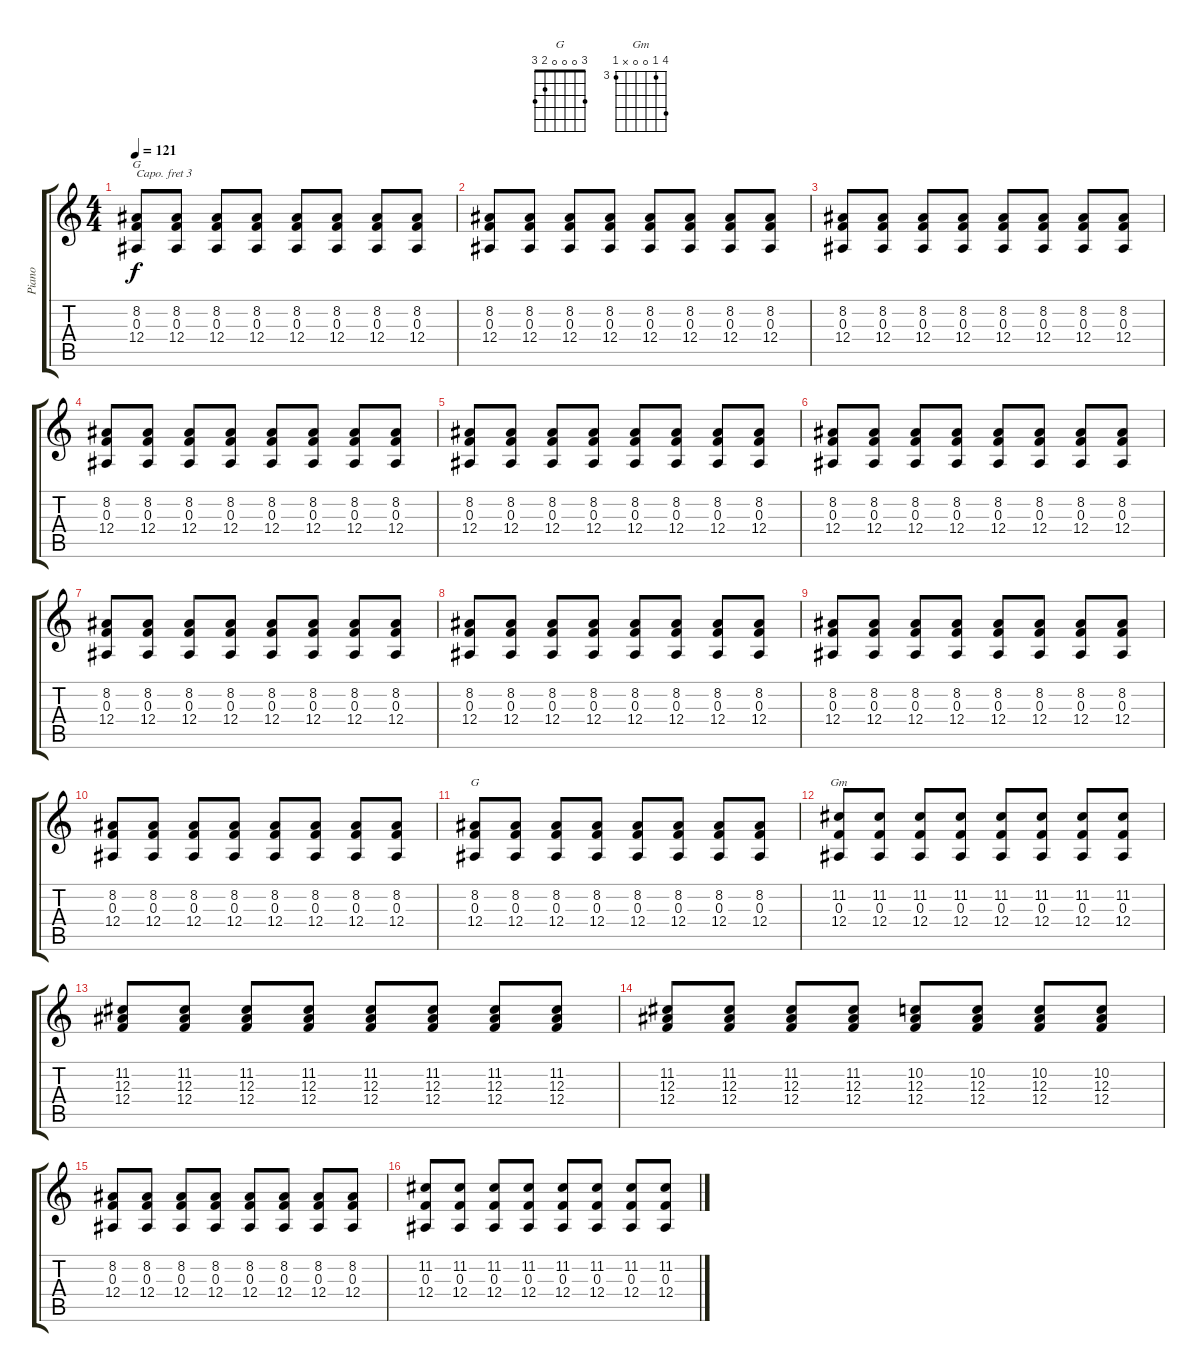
\track ("Piano" "Piano") {instrument acousticgrandpiano}
\staff {score tabs}
\capo 3
\tuning (E4 B3 G3 D3 A2 E2) {hide}
\chord ("G" 15 12 0 12 x 15) {firstfret 12}
\chord ("G" 3 0 0 0 2 3)
\chord ("Gm" 6 3 0 0 x 3) {firstfret 3}
\ts (4 4)
\tempo 121
\clef g2
\ks c
(8.2 0.3 12.4).8{ch "G" dy f} (8.2 0.3 12.4).8 (8.2 0.3 12.4).8 (8.2 0.3 12.4).8 (8.2 0.3 12.4).8 (8.2 0.3 12.4).8 (8.2 0.3 12.4).8 (8.2 0.3 12.4).8 |
(8.2 0.3 12.4).8 (8.2 0.3 12.4).8 (8.2 0.3 12.4).8 (8.2 0.3 12.4).8 (8.2 0.3 12.4).8 (8.2 0.3 12.4).8 (8.2 0.3 12.4).8 (8.2 0.3 12.4).8 |
(8.2 0.3 12.4).8 (8.2 0.3 12.4).8 (8.2 0.3 12.4).8 (8.2 0.3 12.4).8 (8.2 0.3 12.4).8 (8.2 0.3 12.4).8 (8.2 0.3 12.4).8 (8.2 0.3 12.4).8 |
(8.2 0.3 12.4).8 (8.2 0.3 12.4).8 (8.2 0.3 12.4).8 (8.2 0.3 12.4).8 (8.2 0.3 12.4).8 (8.2 0.3 12.4).8 (8.2 0.3 12.4).8 (8.2 0.3 12.4).8 |
(8.2 0.3 12.4).8 (8.2 0.3 12.4).8 (8.2 0.3 12.4).8 (8.2 0.3 12.4).8 (8.2 0.3 12.4).8 (8.2 0.3 12.4).8 (8.2 0.3 12.4).8 (8.2 0.3 12.4).8 |
(8.2 0.3 12.4).8 (8.2 0.3 12.4).8 (8.2 0.3 12.4).8 (8.2 0.3 12.4).8 (8.2 0.3 12.4).8 (8.2 0.3 12.4).8 (8.2 0.3 12.4).8 (8.2 0.3 12.4).8 |
(8.2 0.3 12.4).8 (8.2 0.3 12.4).8 (8.2 0.3 12.4).8 (8.2 0.3 12.4).8 (8.2 0.3 12.4).8 (8.2 0.3 12.4).8 (8.2 0.3 12.4).8 (8.2 0.3 12.4).8 |
(8.2 0.3 12.4).8 (8.2 0.3 12.4).8 (8.2 0.3 12.4).8 (8.2 0.3 12.4).8 (8.2 0.3 12.4).8 (8.2 0.3 12.4).8 (8.2 0.3 12.4).8 (8.2 0.3 12.4).8 |
(8.2 0.3 12.4).8 (8.2 0.3 12.4).8 (8.2 0.3 12.4).8 (8.2 0.3 12.4).8 (8.2 0.3 12.4).8 (8.2 0.3 12.4).8 (8.2 0.3 12.4).8 (8.2 0.3 12.4).8 |
(8.2 0.3 12.4).8 (8.2 0.3 12.4).8 (8.2 0.3 12.4).8 (8.2 0.3 12.4).8 (8.2 0.3 12.4).8 (8.2 0.3 12.4).8 (8.2 0.3 12.4).8 (8.2 0.3 12.4).8 |
(8.2 0.3 12.4).8{ch "G"} (8.2 0.3 12.4).8 (8.2 0.3 12.4).8 (8.2 0.3 12.4).8 (8.2 0.3 12.4).8 (8.2 0.3 12.4).8 (8.2 0.3 12.4).8 (8.2 0.3 12.4).8 |
(11.2 0.3 12.4).8{ch "Gm"} (11.2 0.3 12.4).8 (11.2 0.3 12.4).8 (11.2 0.3 12.4).8 (11.2 0.3 12.4).8 (11.2 0.3 12.4).8 (11.2 0.3 12.4).8 (11.2 0.3 12.4).8 |
(11.2 12.3 12.4).8 (11.2 12.3 12.4).8 (11.2 12.3 12.4).8 (11.2 12.3 12.4).8 (11.2 12.3 12.4).8 (11.2 12.3 12.4).8 (11.2 12.3 12.4).8 (11.2 12.3 12.4).8 |
(11.2 12.3 12.4).8 (11.2 12.3 12.4).8 (11.2 12.3 12.4).8 (11.2 12.3 12.4).8 (10.2 12.3 12.4).8 (10.2 12.3 12.4).8 (10.2 12.3 12.4).8 (10.2 12.3 12.4).8 |
(8.2 0.3 12.4).8 (8.2 0.3 12.4).8 (8.2 0.3 12.4).8 (8.2 0.3 12.4).8 (8.2 0.3 12.4).8 (8.2 0.3 12.4).8 (8.2 0.3 12.4).8 (8.2 0.3 12.4).8 |
(11.2 0.3 12.4).8 (11.2 0.3 12.4).8 (11.2 0.3 12.4).8 (11.2 0.3 12.4).8 (11.2 0.3 12.4).8 (11.2 0.3 12.4).8 (11.2 0.3 12.4).8 (11.2 0.3 12.4).8
